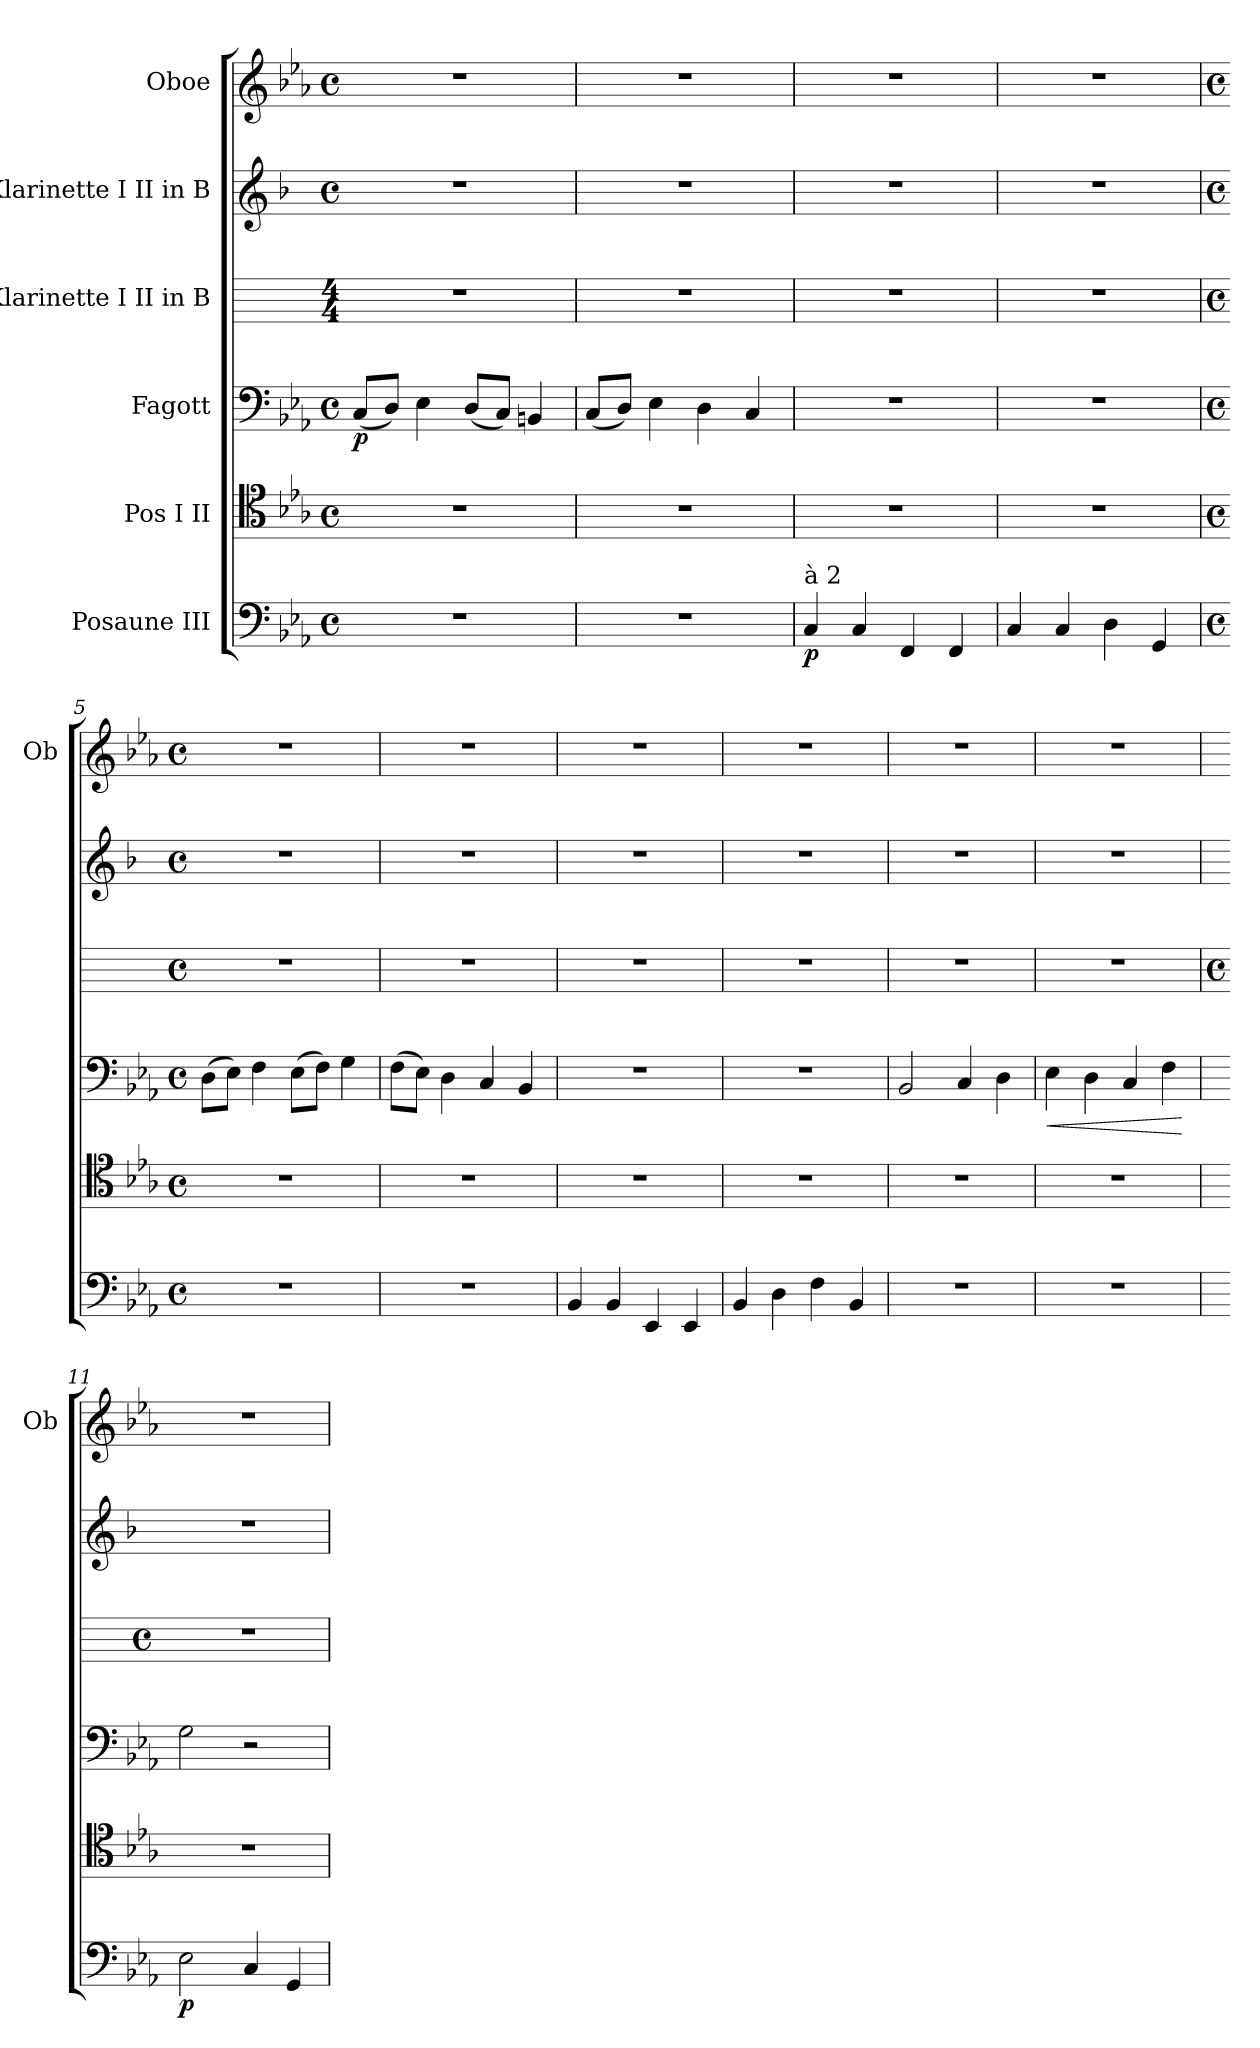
**kern	**dynam	**kern	**kern	**dynam	**kern	**kern	**kern
*part6	*part6	*part5	*part4	*part4	*part3	*part2	*part1
*staff6	*staff6	*staff5	*staff4	*staff4	*staff3	*staff2	*staff1
*I"Posaune III	*	*I"Pos I II	*I"Fagott	*	*I"Klarinette I II in B	*I"Klarinette I II in B	*I"Oboe
*	*	*	*	*	*	*	*I'Ob
*clefF4	*	*clefC4	*clefF4	*	*	*clefG2	*clefG2
*	*	*	*	*	*ITrd1c2	*ITrd1c2	*
*k[b-e-a-]	*	*k[b-e-a-]	*k[b-e-a-]	*	*	*k[b-e-a-]	*k[b-e-a-]
*E-:	*	*E-:	*E-:	*	*	*E-:	*E-:
*M4/4	*	*M4/4	*M4/4	*	*M4/4	*M4/4	*M4/4
*met(c)	*	*met(c)	*met(c)	*	*	*met(c)	*met(c)
=1	=1	=1	=1	=1	=1	=1	=1
!	!	!	!	!LO:DY:b	!	!	!
1r	.	1r	(<8CL	p	1r	1r	1r
.	.	.	8DJ)	.	.	.	.
.	.	.	4E-	.	.	.	.
.	.	.	(<8DL	.	.	.	.
.	.	.	8CJ)	.	.	.	.
.	.	.	4BBn	.	.	.	.
=2	=2	=2	=2	=2	=2	=2	=2
1r	.	1r	(<8CL	.	1r	1r	1r
.	.	.	8DJ)	.	.	.	.
.	.	.	4E-	.	.	.	.
.	.	.	4D	.	.	.	.
.	.	.	4C	.	.	.	.
=3	=3	=3	=3	=3	=3	=3	=3
!LO:TX:a:t=à 2	!	!	!	!	!	!	!
!	!LO:DY:b	!	!	!	!	!	!
4C	p	1r	1r	.	1r	1r	1r
4C	.	.	.	.	.	.	.
4FF	.	.	.	.	.	.	.
4FF	.	.	.	.	.	.	.
=4	=4	=4	=4	=4	=4	=4	=4
4C	.	1r	1r	.	1r	1r	1r
4C	.	.	.	.	.	.	.
4D	.	.	.	.	.	.	.
4GG	.	.	.	.	.	.	.
!!LO:LB:g=z
=5	=5	=5	=5	=5	=5	=5	=5
*M4/4	*	*M4/4	*M4/4	*	*M4/4	*M4/4	*M4/4
*met(c)	*	*met(c)	*met(c)	*	*met(c)	*met(c)	*met(c)
1r	.	1r	(>8DL	.	1r	1r	1r
.	.	.	8E-J)	.	.	.	.
.	.	.	4F	.	.	.	.
.	.	.	(>8E-L	.	.	.	.
.	.	.	8FJ)	.	.	.	.
.	.	.	4G	.	.	.	.
=6	=6	=6	=6	=6	=6	=6	=6
1r	.	1r	(>8FL	.	1r	1r	1r
.	.	.	8E-J)	.	.	.	.
.	.	.	4D	.	.	.	.
.	.	.	4C	.	.	.	.
.	.	.	4BB-	.	.	.	.
=7	=7	=7	=7	=7	=7	=7	=7
4BB-	.	1r	1r	.	1r	1r	1r
4BB-	.	.	.	.	.	.	.
4EE-	.	.	.	.	.	.	.
4EE-	.	.	.	.	.	.	.
=8	=8	=8	=8	=8	=8	=8	=8
4BB-	.	1r	1r	.	1r	1r	1r
4D	.	.	.	.	.	.	.
4F	.	.	.	.	.	.	.
4BB-	.	.	.	.	.	.	.
=9	=9	=9	=9	=9	=9	=9	=9
1r	.	1r	2BB-	.	1r	1r	1r
.	.	.	4C	.	.	.	.
.	.	.	4D	.	.	.	.
=10	=10	=10	=10	=10	=10	=10	=10
!	!	!	!	!LO:HP:b	!	!	!
1r	.	1r	4E-	<	1r	1r	1r
.	.	.	4D	.	.	.	.
.	.	.	4C	.	.	.	.
.	.	.	4F	.	.	.	.
.	.	.	.	[	.	.	.
!!LO:LB:g=z
=11	=11	=11	=11	=11	=11	=11	=11
*	*	*	*	*	*M4/4	*	*
*	*	*	*	*	*met(c)	*	*
!	!LO:DY:b	!	!	!	!	!	!
2E-	p	1r	2G	.	1r	1r	1r
4C	.	.	2r	.	.	.	.
4GG	.	.	.	.	.	.	.
=	=	=	=	=	=	=	=
*-	*-	*-	*-	*-	*-	*-	*-
